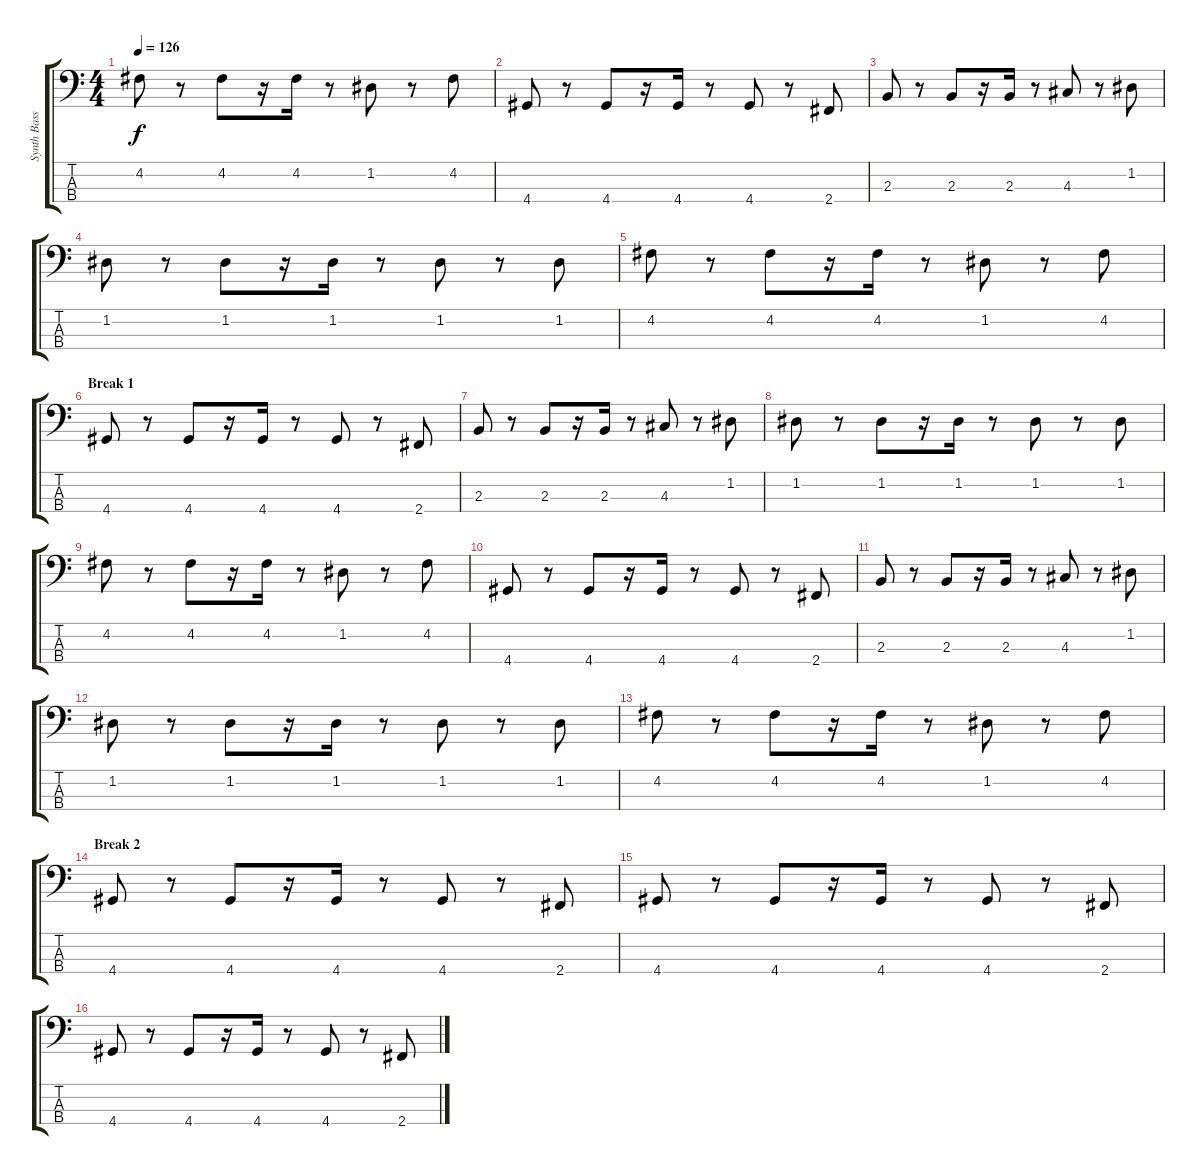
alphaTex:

\track ("Synth Bass" "Synth Bass") {instrument synthbass1}
\staff {score tabs}
\tuning (G2 D2 A1 E1) {hide}
\ts (4 4)
\tempo 126
\clef f4
\ks c
4.2.8{dy f} r.8 4.2.8 r.16 4.2.16 r.8 1.2.8 r.8 4.2.8 |
4.4.8 r.8 4.4.8 r.16 4.4.16 r.8 4.4.8 r.8 2.4.8 |
2.3.8 r.8 2.3.8 r.16 2.3.16 r.8 4.3.8 r.8 1.2.8 |
1.2.8 r.8 1.2.8 r.16 1.2.16 r.8 1.2.8 r.8 1.2.8 |
4.2.8 r.8 4.2.8 r.16 4.2.16 r.8 1.2.8 r.8 4.2.8 |
\section ("" "Break 1")
4.4.8 r.8 4.4.8 r.16 4.4.16 r.8 4.4.8 r.8 2.4.8 |
2.3.8 r.8 2.3.8 r.16 2.3.16 r.8 4.3.8 r.8 1.2.8 |
1.2.8 r.8 1.2.8 r.16 1.2.16 r.8 1.2.8 r.8 1.2.8 |
4.2.8 r.8 4.2.8 r.16 4.2.16 r.8 1.2.8 r.8 4.2.8 |
4.4.8 r.8 4.4.8 r.16 4.4.16 r.8 4.4.8 r.8 2.4.8 |
2.3.8 r.8 2.3.8 r.16 2.3.16 r.8 4.3.8 r.8 1.2.8 |
1.2.8 r.8 1.2.8 r.16 1.2.16 r.8 1.2.8 r.8 1.2.8 |
4.2.8 r.8 4.2.8 r.16 4.2.16 r.8 1.2.8 r.8 4.2.8 |
\section ("" "Break 2")
4.4.8 r.8 4.4.8 r.16 4.4.16 r.8 4.4.8 r.8 2.4.8 |
4.4.8 r.8 4.4.8 r.16 4.4.16 r.8 4.4.8 r.8 2.4.8 |
4.4.8 r.8 4.4.8 r.16 4.4.16 r.8 4.4.8 r.8 2.4.8
